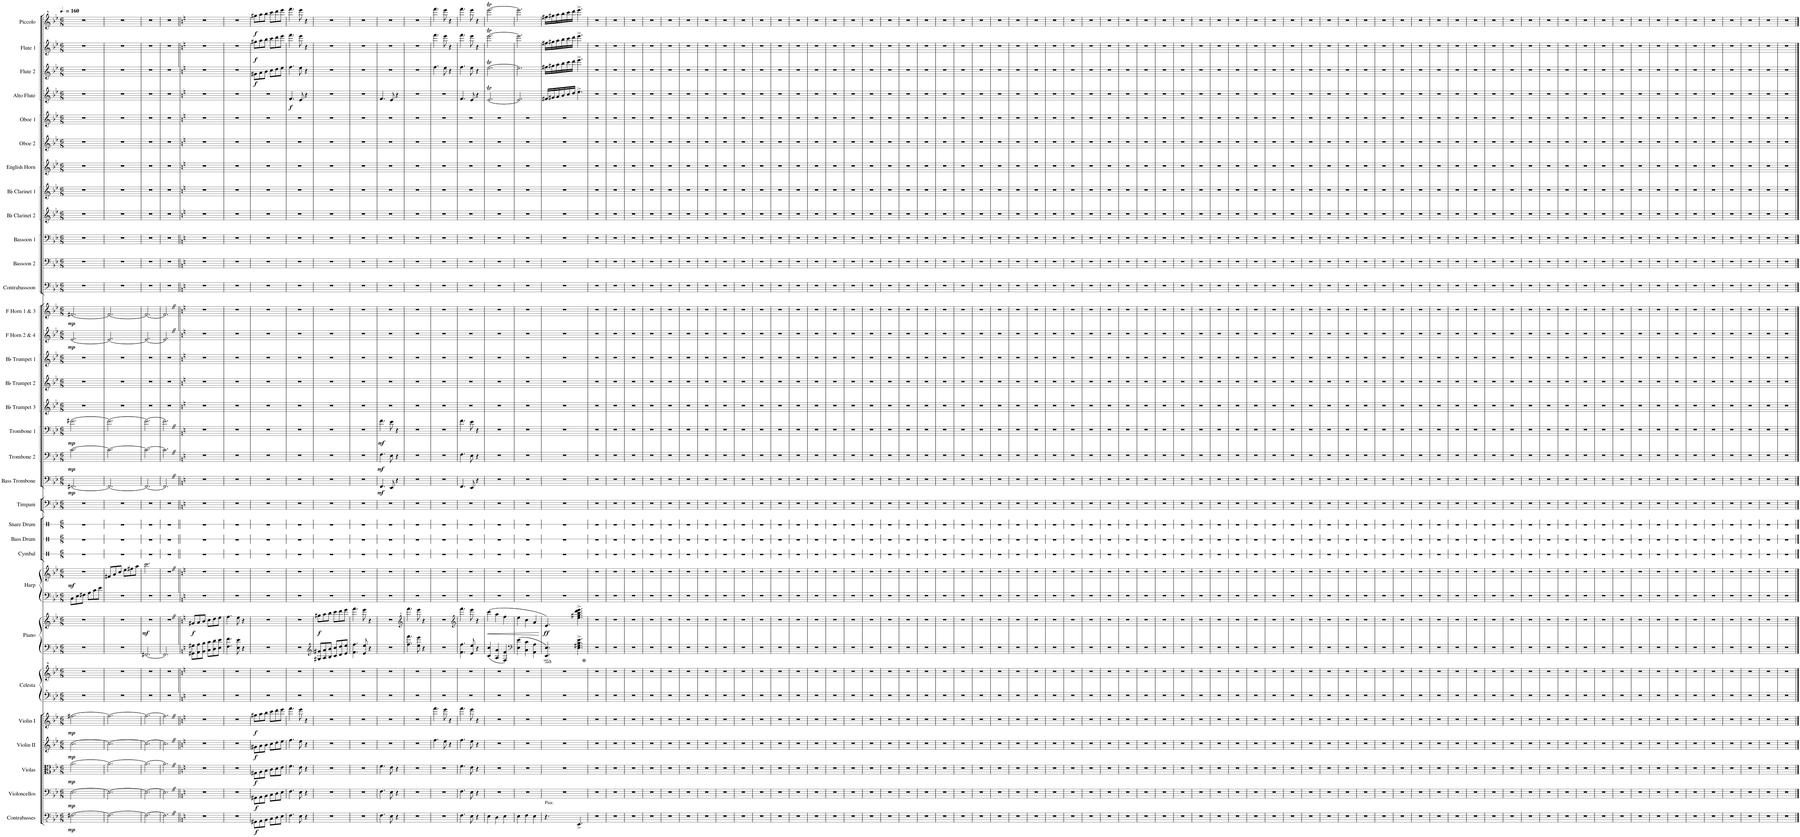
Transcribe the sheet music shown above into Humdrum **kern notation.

**kern	**dynam	**kern	**dynam	**kern	**dynam	**kern	**dynam	**kern	**dynam	**kern	**kern	**kern	**kern	**dynam	**kern	**kern	**dynam	**kern	**kern	**kern	**kern	**kern	**dynam	**kern	**dynam	**kern	**dynam	**kern	**kern	**kern	**kern	**dynam	**kern	**dynam	**kern	**kern	**kern	**kern	**kern	**kern	**kern	**kern	**kern	**dynam	**kern	**dynam	**kern	**dynam	**kern	**dynam
*part32	*part32	*part31	*part31	*part30	*part30	*part29	*part29	*part28	*part28	*part27	*part27	*part26	*part26	*part26	*part25	*part25	*part25	*part24	*part23	*part22	*part21	*part20	*part20	*part19	*part19	*part18	*part18	*part17	*part16	*part15	*part14	*part14	*part13	*part13	*part12	*part11	*part10	*part9	*part8	*part7	*part6	*part5	*part4	*part4	*part3	*part3	*part2	*part2	*part1	*part1
*staff35	*staff35	*staff34	*staff34	*staff33	*staff33	*staff32	*staff32	*staff31	*staff31	*staff30	*staff29	*staff28	*staff27	*staff27/28	*staff26	*staff25	*staff25/26	*staff24	*staff23	*staff22	*staff21	*staff20	*staff20	*staff19	*staff19	*staff18	*staff18	*staff17	*staff16	*staff15	*staff14	*staff14	*staff13	*staff13	*staff12	*staff11	*staff10	*staff9	*staff8	*staff7	*staff6	*staff5	*staff4	*staff4	*staff3	*staff3	*staff2	*staff2	*staff1	*staff1
*I"Contrabasses	*	*I"Violoncellos	*	*I"Violas	*	*I"Violin II	*	*I"Violin I	*	*I"Celesta	*	*I"Piano	*	*	*I"Harp	*	*	*I"Cymbal	*I"Bass Drum	*I"Snare Drum	*I"Timpani	*I"Bass Trombone	*	*I"Trombone 2	*	*I"Trombone 1	*	*I"Bb Trumpet 3	*I"Bb Trumpet 2	*I"Bb Trumpet 1	*I"F Horn 2 &amp; 4	*	*I"F Horn 1 &amp; 3	*	*I"Contrabassoon	*I"Bassoon 2	*I"Bassoon 1	*I"Bb Clarinet 2	*I"Bb Clarinet 1	*I"English Horn	*I"Oboe 2	*I"Oboe 1	*I"Alto Flute	*	*I"Flute 2	*	*I"Flute 1	*	*I"Piccolo	*
*I'Cbs.	*	*I'Vcs.	*	*I'Vlas.	*	*	*	*	*	*I'Cel.	*	*I'Pno.	*	*	*I'Hrp.	*	*	*I'Cym.	*I'B. Dr.	*I'Sn. Dr.	*I'Timp.	*I'B. Tbn.	*	*I'Tbn. 2	*	*I'Tbn. 1	*	*I'Bb Tpt.	*I'Bb Tpt. 2	*I'Bb Tpt. 1	*I'F Hn. 2 4	*	*I'F Hn. 1 3	*	*I'Cbsn.	*I'Bsn. 2	*I'Bsn. 1	*I'Bb Cl. 2	*I'Bb Cl. 1	*I'E. Hn.	*I'Ob. 2	*I'Ob. 1	*I'A. Fl.	*	*I'Fl. 2	*	*I'Fl. 1	*	*I'Picc.	*
*	*	*	*	*	*	*	*	*	*	*	*	*	*	*	*	*	*	*stria1	*stria1	*stria1	*	*	*	*	*	*	*	*	*	*	*	*	*	*	*	*	*	*	*	*	*	*	*	*	*	*	*	*	*	*
*clefFv4	*	*clefF4	*	*clefC3	*	*clefG2	*	*clefG2	*	*clefF^4	*clefG^2	*clefF4	*clefG2	*	*clefF4	*clefG2	*	*clefX	*clefX	*clefX	*clefF4	*clefF4	*	*clefF4	*	*clefF4	*	*clefG2	*clefG2	*clefG2	*clefG2	*	*clefG2	*	*clefF4	*clefF4	*clefF4	*clefG2	*clefG2	*clefG2	*clefG2	*clefG2	*clefG2	*	*clefG2	*	*clefG2	*	*clefG^2	*
*	*	*	*	*	*	*	*	*	*	*	*	*	*	*	*	*	*	*	*	*	*	*	*	*	*	*	*	*ITrd1c2	*ITrd1c2	*ITrd1c2	*ITrd4c7	*	*ITrd4c7	*	*	*	*	*ITrd1c2	*ITrd1c2	*ITrd4c7	*	*	*	*	*	*	*	*	*ITrd-7c-12	*
*k[b-e-]	*	*k[b-e-]	*	*k[b-e-]	*	*k[b-e-]	*	*k[b-e-]	*	*k[b-e-]	*k[b-e-]	*k[b-e-]	*k[b-e-]	*	*k[b-e-]	*k[b-e-]	*	*k[]	*k[]	*k[]	*k[b-e-]	*k[b-e-]	*	*k[b-e-]	*	*k[b-e-]	*	*k[b-e-]	*k[b-e-]	*k[b-e-]	*k[b-e-]	*	*k[b-e-]	*	*k[b-e-]	*k[b-e-]	*k[b-e-]	*k[b-e-]	*k[b-e-]	*k[b-e-]	*k[b-e-]	*k[b-e-]	*k[b-e-]	*	*k[b-e-]	*	*k[b-e-]	*	*k[b-e-]	*
*M6/8	*	*M6/8	*	*M6/8	*	*M6/8	*	*M6/8	*	*M6/8	*M6/8	*M6/8	*M6/8	*	*M6/8	*M6/8	*	*M6/8	*M6/8	*M6/8	*M6/8	*M6/8	*	*M6/8	*	*M6/8	*	*M6/8	*M6/8	*M6/8	*M6/8	*	*M6/8	*	*M6/8	*M6/8	*M6/8	*M6/8	*M6/8	*M6/8	*M6/8	*M6/8	*M6/8	*	*M6/8	*	*M6/8	*	*M6/8	*
*MM240	*	*MM240	*	*MM240	*	*MM240	*	*MM240	*	*MM240	*MM240	*MM240	*MM240	*	*MM240	*MM240	*	*MM240	*MM240	*MM240	*MM240	*MM240	*	*MM240	*	*MM240	*	*MM240	*MM240	*MM240	*MM240	*	*MM240	*	*MM240	*MM240	*MM240	*MM240	*MM240	*MM240	*MM240	*MM240	*MM240	*	*MM240	*	*MM240	*	*MM240	*
=1	=1	=1	=1	=1	=1	=1	=1	=1	=1	=1	=1	=1	=1	=1	=1	=1	=1	=1	=1	=1	=1	=1	=1	=1	=1	=1	=1	=1	=1	=1	=1	=1	=1	=1	=1	=1	=1	=1	=1	=1	=1	=1	=1	=1	=1	=1	=1	=1	=1	=1
!	!LO:DY:b	!	!LO:DY:b	!	!LO:DY:b	!	!LO:DY:b	!	!LO:DY:b	!	!	!	!	!	!	!	!LO:DY:b	!	!	!	!	!	!LO:DY:b	!	!LO:DY:b	!	!LO:DY:b	!	!	!	!	!LO:DY:b	!	!LO:DY:b	!	!	!	!	!	!	!	!	!	!	!	!	!	!	!	!
[2.FF#X\	mp	[2.E-\	mp	[2.a\	mp	[2.cc\	mp	[2.ff#X\	mp	2.r	2.r	2.r	2.r	.	8C\L	2.r	mf	2.r	2.r	2.r	2.r	[2.FF#X/	mp	[2.c\	mp	[2.f#X\	mp	2.r	2.r	2.r	[2.e-/	mp	[2.f#X/	mp	2.r	2.r	2.r	2.r	2.r	2.r	2.r	2.r	2.r	.	2.r	.	2.r	.	2.r	.
.	.	.	.	.	.	.	.	.	.	.	.	.	.	.	8E-\	.	.	.	.	.	.	.	.	.	.	.	.	.	.	.	.	.	.	.	.	.	.	.	.	.	.	.	.	.	.	.	.	.	.	.
.	.	.	.	.	.	.	.	.	.	.	.	.	.	.	8F#X\J	.	.	.	.	.	.	.	.	.	.	.	.	.	.	.	.	.	.	.	.	.	.	.	.	.	.	.	.	.	.	.	.	.	.	.
.	.	.	.	.	.	.	.	.	.	.	.	.	.	.	8A\L	.	.	.	.	.	.	.	.	.	.	.	.	.	.	.	.	.	.	.	.	.	.	.	.	.	.	.	.	.	.	.	.	.	.	.
.	.	.	.	.	.	.	.	.	.	.	.	.	.	.	8c\	.	.	.	.	.	.	.	.	.	.	.	.	.	.	.	.	.	.	.	.	.	.	.	.	.	.	.	.	.	.	.	.	.	.	.
.	.	.	.	.	.	.	.	.	.	.	.	.	.	.	8e-\J	.	.	.	.	.	.	.	.	.	.	.	.	.	.	.	.	.	.	.	.	.	.	.	.	.	.	.	.	.	.	.	.	.	.	.
=2	=2	=2	=2	=2	=2	=2	=2	=2	=2	=2	=2	=2	=2	=2	=2	=2	=2	=2	=2	=2	=2	=2	=2	=2	=2	=2	=2	=2	=2	=2	=2	=2	=2	=2	=2	=2	=2	=2	=2	=2	=2	=2	=2	=2	=2	=2	=2	=2	=2	=2
2.FF#\_	.	2.E-\_	.	2.a\_	.	2.cc\_	.	2.ff#\_	.	2.r	2.r	2.r	2.r	.	2.r	8f#X/L	.	2.r	2.r	2.r	2.r	2.FF#/_	.	2.c\_	.	2.f#\_	.	2.r	2.r	2.r	2.e-/_	.	2.f#/_	.	2.r	2.r	2.r	2.r	2.r	2.r	2.r	2.r	2.r	.	2.r	.	2.r	.	2.r	.
.	.	.	.	.	.	.	.	.	.	.	.	.	.	.	.	8a/	.	.	.	.	.	.	.	.	.	.	.	.	.	.	.	.	.	.	.	.	.	.	.	.	.	.	.	.	.	.	.	.	.	.
.	.	.	.	.	.	.	.	.	.	.	.	.	.	.	.	8cc/J	.	.	.	.	.	.	.	.	.	.	.	.	.	.	.	.	.	.	.	.	.	.	.	.	.	.	.	.	.	.	.	.	.	.
.	.	.	.	.	.	.	.	.	.	.	.	.	.	.	.	8ee-\L	.	.	.	.	.	.	.	.	.	.	.	.	.	.	.	.	.	.	.	.	.	.	.	.	.	.	.	.	.	.	.	.	.	.
.	.	.	.	.	.	.	.	.	.	.	.	.	.	.	.	8ff#X\	.	.	.	.	.	.	.	.	.	.	.	.	.	.	.	.	.	.	.	.	.	.	.	.	.	.	.	.	.	.	.	.	.	.
.	.	.	.	.	.	.	.	.	.	.	.	.	.	.	.	8aa\J	.	.	.	.	.	.	.	.	.	.	.	.	.	.	.	.	.	.	.	.	.	.	.	.	.	.	.	.	.	.	.	.	.	.
=3	=3	=3	=3	=3	=3	=3	=3	=3	=3	=3	=3	=3	=3	=3	=3	=3	=3	=3	=3	=3	=3	=3	=3	=3	=3	=3	=3	=3	=3	=3	=3	=3	=3	=3	=3	=3	=3	=3	=3	=3	=3	=3	=3	=3	=3	=3	=3	=3	=3	=3
!	!	!	!	!	!	!	!	!	!	!	!	!	!	!LO:DY:b	!	!	!	!	!	!	!	!	!	!	!	!	!	!	!	!	!	!	!	!	!	!	!	!	!	!	!	!	!	!	!	!	!	!	!	!
2.FF#\_	.	2.E-\_	.	2.a\_	.	2.cc\_	.	2.ff#\_	.	2.r	2.r	[2.FF#X/	2.r	mf	2.r	2.ccc\	.	2.r	2.r	2.r	2.r	2.FF#/_	.	2.c\_	.	2.f#\_	.	2.r	2.r	2.r	2.e-/_	.	2.f#/_	.	2.r	2.r	2.r	2.r	2.r	2.r	2.r	2.r	2.r	.	2.r	.	2.r	.	2.r	.
=4	=4	=4	=4	=4	=4	=4	=4	=4	=4	=4	=4	=4	=4	=4	=4	=4	=4	=4	=4	=4	=4	=4	=4	=4	=4	=4	=4	=4	=4	=4	=4	=4	=4	=4	=4	=4	=4	=4	=4	=4	=4	=4	=4	=4	=4	=4	=4	=4	=4	=4
2.FF#Z\]	.	2.E-Z\]	.	2.aZ\]	.	2.ccZ\]	.	2.ff#Z\]	.	2.r	2.r	2.FF#/]	2.r	.	2.r	2.r	.	2.r	2.r	2.r	2.r	2.FF#Z/]	.	2.cZ\]	.	2.f#Z\]	.	2.r	2.r	2.r	2.e-Z/]	.	2.f#Z/]	.	2.r	2.r	2.r	2.r	2.r	2.r	2.r	2.r	2.r	.	2.r	.	2.r	.	2.r	.
=5||	=5||	=5||	=5||	=5||	=5||	=5||	=5||	=5||	=5||	=5||	=5||	=5||	=5||	=5||	=5||	=5||	=5||	=5||	=5||	=5||	=5||	=5||	=5||	=5||	=5||	=5||	=5||	=5||	=5||	=5||	=5||	=5||	=5||	=5||	=5||	=5||	=5||	=5||	=5||	=5||	=5||	=5||	=5||	=5||	=5||	=5||	=5||	=5||	=5||	=5||
*k[]	*	*k[]	*	*k[]	*	*k[]	*	*k[]	*	*k[]	*k[]	*k[]	*k[]	*	*k[]	*k[]	*	*	*	*	*k[]	*k[]	*	*k[]	*	*k[]	*	*k[]	*k[]	*k[]	*k[]	*	*k[]	*	*k[]	*k[]	*k[]	*k[]	*k[]	*k[]	*k[]	*k[]	*k[]	*	*k[]	*	*k[]	*	*k[]	*
!	!	!	!	!	!	!	!	!	!	!	!	!	!	!LO:DY:b	!	!	!	!	!	!	!	!	!	!	!	!	!	!	!	!	!	!	!	!	!	!	!	!	!	!	!	!	!	!	!	!	!	!	!	!
2.r	.	2.r	.	2.r	.	2.r	.	2.r	.	2.r	2.r	8GG#X\ 8G#X\L	8g#X/L	f	2.r	2.r	.	2.r	2.r	2.r	2.r	2.r	.	2.r	.	2.r	.	2.r	2.r	2.r	2.r	.	2.r	.	2.r	2.r	2.r	2.r	2.r	2.r	2.r	2.r	2.r	.	2.r	.	2.r	.	2.r	.
.	.	.	.	.	.	.	.	.	.	.	.	8AA\ 8A\	8a/	.	.	.	.	.	.	.	.	.	.	.	.	.	.	.	.	.	.	.	.	.	.	.	.	.	.	.	.	.	.	.	.	.	.	.	.	.
.	.	.	.	.	.	.	.	.	.	.	.	8BB\ 8B\J	8b/J	.	.	.	.	.	.	.	.	.	.	.	.	.	.	.	.	.	.	.	.	.	.	.	.	.	.	.	.	.	.	.	.	.	.	.	.	.
.	.	.	.	.	.	.	.	.	.	.	.	8C\ 8c\L	8cc\L	.	.	.	.	.	.	.	.	.	.	.	.	.	.	.	.	.	.	.	.	.	.	.	.	.	.	.	.	.	.	.	.	.	.	.	.	.
.	.	.	.	.	.	.	.	.	.	.	.	8D\ 8d\	8dd\	.	.	.	.	.	.	.	.	.	.	.	.	.	.	.	.	.	.	.	.	.	.	.	.	.	.	.	.	.	.	.	.	.	.	.	.	.
.	.	.	.	.	.	.	.	.	.	.	.	8E\ 8e\J	8ee\J	.	.	.	.	.	.	.	.	.	.	.	.	.	.	.	.	.	.	.	.	.	.	.	.	.	.	.	.	.	.	.	.	.	.	.	.	.
=6	=6	=6	=6	=6	=6	=6	=6	=6	=6	=6	=6	=6	=6	=6	=6	=6	=6	=6	=6	=6	=6	=6	=6	=6	=6	=6	=6	=6	=6	=6	=6	=6	=6	=6	=6	=6	=6	=6	=6	=6	=6	=6	=6	=6	=6	=6	=6	=6	=6	=6
2.r	.	2.r	.	2.r	.	2.r	.	2.r	.	2.r	2.r	4.F\ 4.f\	4.ff\	.	2.r	2.r	.	2.r	2.r	2.r	2.r	2.r	.	2.r	.	2.r	.	2.r	2.r	2.r	2.r	.	2.r	.	2.r	2.r	2.r	2.r	2.r	2.r	2.r	2.r	2.r	.	2.r	.	2.r	.	2.r	.
.	.	.	.	.	.	.	.	.	.	.	.	8E\ 8e\	8ee\	.	.	.	.	.	.	.	.	.	.	.	.	.	.	.	.	.	.	.	.	.	.	.	.	.	.	.	.	.	.	.	.	.	.	.	.	.
.	.	.	.	.	.	.	.	.	.	.	.	4r	4r	.	.	.	.	.	.	.	.	.	.	.	.	.	.	.	.	.	.	.	.	.	.	.	.	.	.	.	.	.	.	.	.	.	.	.	.	.
=7	=7	=7	=7	=7	=7	=7	=7	=7	=7	=7	=7	=7	=7	=7	=7	=7	=7	=7	=7	=7	=7	=7	=7	=7	=7	=7	=7	=7	=7	=7	=7	=7	=7	=7	=7	=7	=7	=7	=7	=7	=7	=7	=7	=7	=7	=7	=7	=7	=7	=7
!	!LO:DY:b	!	!LO:DY:b	!	!LO:DY:b	!	!LO:DY:b	!	!LO:DY:b	!	!	!	!	!	!	!	!	!	!	!	!	!	!	!	!	!	!	!	!	!	!	!	!	!	!	!	!	!	!	!	!	!	!	!	!	!LO:DY:b	!	!LO:DY:b	!	!LO:DY:b
8GGG#X\L	f	8GG#X\L	f	8G#X\L	f	8g#X\L	f	8gg#X\L	f	2.r	2.r	2.r	2.r	.	2.r	2.r	.	2.r	2.r	2.r	2.r	2.r	.	2.r	.	2.r	.	2.r	2.r	2.r	2.r	.	2.r	.	2.r	2.r	2.r	2.r	2.r	2.r	2.r	2.r	2.r	.	8g#X\L	f	8gg#X\L	f	8ggg#X\L	f
8AAA\	.	8AA\	.	8A\	.	8a\	.	8aa\	.	.	.	.	.	.	.	.	.	.	.	.	.	.	.	.	.	.	.	.	.	.	.	.	.	.	.	.	.	.	.	.	.	.	.	.	8a\	.	8aa\	.	8aaa\	.
8BBB\J	.	8BB\J	.	8B\J	.	8b\J	.	8bb\J	.	.	.	.	.	.	.	.	.	.	.	.	.	.	.	.	.	.	.	.	.	.	.	.	.	.	.	.	.	.	.	.	.	.	.	.	8b\J	.	8bb\J	.	8bbb\J	.
8CC\L	.	8C\L	.	8c\L	.	8cc\L	.	8ccc\L	.	.	.	.	.	.	.	.	.	.	.	.	.	.	.	.	.	.	.	.	.	.	.	.	.	.	.	.	.	.	.	.	.	.	.	.	8cc\L	.	8ccc\L	.	8cccc\L	.
8DD\	.	8D\	.	8d\	.	8dd\	.	8ddd\	.	.	.	.	.	.	.	.	.	.	.	.	.	.	.	.	.	.	.	.	.	.	.	.	.	.	.	.	.	.	.	.	.	.	.	.	8dd\	.	8ddd\	.	8dddd\	.
8EE\J	.	8E\J	.	8e\J	.	8ee\J	.	8eee\J	.	.	.	.	.	.	.	.	.	.	.	.	.	.	.	.	.	.	.	.	.	.	.	.	.	.	.	.	.	.	.	.	.	.	.	.	8ee\J	.	8eee\J	.	8eeee\J	.
=8	=8	=8	=8	=8	=8	=8	=8	=8	=8	=8	=8	=8	=8	=8	=8	=8	=8	=8	=8	=8	=8	=8	=8	=8	=8	=8	=8	=8	=8	=8	=8	=8	=8	=8	=8	=8	=8	=8	=8	=8	=8	=8	=8	=8	=8	=8	=8	=8	=8	=8
!	!	!	!	!	!	!	!	!	!	!	!	!	!	!	!	!	!	!	!	!	!	!	!	!	!	!	!	!	!	!	!	!	!	!	!	!	!	!	!	!	!	!	!	!LO:DY:b	!	!	!	!	!	!
4.FF\	.	4.F\	.	4.f\	.	4.ff\	.	4.fff\	.	2.r	2.r	2.r	2.r	.	2.r	2.r	.	2.r	2.r	2.r	2.r	2.r	.	2.r	.	2.r	.	2.r	2.r	2.r	2.r	.	2.r	.	2.r	2.r	2.r	2.r	2.r	2.r	2.r	2.r	4.f/	f	4.ff\	.	4.fff\	.	4.ffff\	.
8EE\	.	8E\	.	8e\	.	8ee\	.	8eee\	.	.	.	.	.	.	.	.	.	.	.	.	.	.	.	.	.	.	.	.	.	.	.	.	.	.	.	.	.	.	.	.	.	.	8e/	.	8ee\	.	8eee\	.	8eeee\	.
4r	.	4r	.	4r	.	4r	.	4r	.	.	.	.	.	.	.	.	.	.	.	.	.	.	.	.	.	.	.	.	.	.	.	.	.	.	.	.	.	.	.	.	.	.	4r	.	4r	.	4r	.	4r	.
=9	=9	=9	=9	=9	=9	=9	=9	=9	=9	=9	=9	=9	=9	=9	=9	=9	=9	=9	=9	=9	=9	=9	=9	=9	=9	=9	=9	=9	=9	=9	=9	=9	=9	=9	=9	=9	=9	=9	=9	=9	=9	=9	=9	=9	=9	=9	=9	=9	=9	=9
*	*	*	*	*	*	*	*	*	*	*	*	*clefG2	*	*	*	*	*	*	*	*	*	*	*	*	*	*	*	*	*	*	*	*	*	*	*	*	*	*	*	*	*	*	*	*	*	*	*	*	*	*
!	!	!	!	!	!	!	!	!	!	!	!	!	!	!LO:DY:b	!	!	!	!	!	!	!	!	!	!	!	!	!	!	!	!	!	!	!	!	!	!	!	!	!	!	!	!	!	!	!	!	!	!	!	!
2.r	.	2.r	.	2.r	.	2.r	.	2.r	.	2.r	2.r	8G#X/ 8g#X/L	8gg#X\L	f	2.r	2.r	.	2.r	2.r	2.r	2.r	2.r	.	2.r	.	2.r	.	2.r	2.r	2.r	2.r	.	2.r	.	2.r	2.r	2.r	2.r	2.r	2.r	2.r	2.r	2.r	.	2.r	.	2.r	.	2.r	.
.	.	.	.	.	.	.	.	.	.	.	.	8A/ 8a/	8aa\	.	.	.	.	.	.	.	.	.	.	.	.	.	.	.	.	.	.	.	.	.	.	.	.	.	.	.	.	.	.	.	.	.	.	.	.	.
.	.	.	.	.	.	.	.	.	.	.	.	8B/ 8b/J	8bb\J	.	.	.	.	.	.	.	.	.	.	.	.	.	.	.	.	.	.	.	.	.	.	.	.	.	.	.	.	.	.	.	.	.	.	.	.	.
.	.	.	.	.	.	.	.	.	.	.	.	8c/ 8cc/L	8ccc\L	.	.	.	.	.	.	.	.	.	.	.	.	.	.	.	.	.	.	.	.	.	.	.	.	.	.	.	.	.	.	.	.	.	.	.	.	.
.	.	.	.	.	.	.	.	.	.	.	.	8d/ 8dd/	8ddd\	.	.	.	.	.	.	.	.	.	.	.	.	.	.	.	.	.	.	.	.	.	.	.	.	.	.	.	.	.	.	.	.	.	.	.	.	.
.	.	.	.	.	.	.	.	.	.	.	.	8e/ 8ee/J	8eee\J	.	.	.	.	.	.	.	.	.	.	.	.	.	.	.	.	.	.	.	.	.	.	.	.	.	.	.	.	.	.	.	.	.	.	.	.	.
=10	=10	=10	=10	=10	=10	=10	=10	=10	=10	=10	=10	=10	=10	=10	=10	=10	=10	=10	=10	=10	=10	=10	=10	=10	=10	=10	=10	=10	=10	=10	=10	=10	=10	=10	=10	=10	=10	=10	=10	=10	=10	=10	=10	=10	=10	=10	=10	=10	=10	=10
2.r	.	2.r	.	2.r	.	2.r	.	2.r	.	2.r	2.r	4.f\ 4.ff\	4.fff\	.	2.r	2.r	.	2.r	2.r	2.r	2.r	2.r	.	2.r	.	2.r	.	2.r	2.r	2.r	2.r	.	2.r	.	2.r	2.r	2.r	2.r	2.r	2.r	2.r	2.r	2.r	.	2.r	.	2.r	.	2.r	.
.	.	.	.	.	.	.	.	.	.	.	.	8e/ 8ee/	8eee\	.	.	.	.	.	.	.	.	.	.	.	.	.	.	.	.	.	.	.	.	.	.	.	.	.	.	.	.	.	.	.	.	.	.	.	.	.
.	.	.	.	.	.	.	.	.	.	.	.	4r	4r	.	.	.	.	.	.	.	.	.	.	.	.	.	.	.	.	.	.	.	.	.	.	.	.	.	.	.	.	.	.	.	.	.	.	.	.	.
=11	=11	=11	=11	=11	=11	=11	=11	=11	=11	=11	=11	=11	=11	=11	=11	=11	=11	=11	=11	=11	=11	=11	=11	=11	=11	=11	=11	=11	=11	=11	=11	=11	=11	=11	=11	=11	=11	=11	=11	=11	=11	=11	=11	=11	=11	=11	=11	=11	=11	=11
!	!	!	!	!	!	!	!	!	!	!	!	!	!	!	!	!	!	!	!	!	!	!	!LO:DY:b	!	!LO:DY:b	!	!LO:DY:b	!	!	!	!	!	!	!	!	!	!	!	!	!	!	!	!	!	!	!	!	!	!	!
4.FF\	.	4.F\	.	4.f\	.	2.r	.	2.r	.	2.r	2.r	2.r	2.r	.	2.r	2.r	.	2.r	2.r	2.r	2.r	4.FF/	mf	4.F\	mf	4.f\	mf	2.r	2.r	2.r	2.r	.	2.r	.	2.r	2.r	2.r	2.r	2.r	2.r	2.r	2.r	4.f/	.	2.r	.	2.r	.	2.r	.
8EE\	.	8E\	.	8e\	.	.	.	.	.	.	.	.	.	.	.	.	.	.	.	.	.	8EE/	.	8E\	.	8e\	.	.	.	.	.	.	.	.	.	.	.	.	.	.	.	.	8e/	.	.	.	.	.	.	.
4r	.	4r	.	4r	.	.	.	.	.	.	.	.	.	.	.	.	.	.	.	.	.	4r	.	4r	.	4r	.	.	.	.	.	.	.	.	.	.	.	.	.	.	.	.	4r	.	.	.	.	.	.	.
=12	=12	=12	=12	=12	=12	=12	=12	=12	=12	=12	=12	=12	=12	=12	=12	=12	=12	=12	=12	=12	=12	=12	=12	=12	=12	=12	=12	=12	=12	=12	=12	=12	=12	=12	=12	=12	=12	=12	=12	=12	=12	=12	=12	=12	=12	=12	=12	=12	=12	=12
*	*	*	*	*	*	*	*	*	*	*	*	*	*clefG^2	*	*	*	*	*	*	*	*	*	*	*	*	*	*	*	*	*	*	*	*	*	*	*	*	*	*	*	*	*	*	*	*	*	*	*	*	*
2.r	.	2.r	.	2.r	.	2.r	.	2.r	.	2.r	2.r	4.ff\ 4.fff\	4.ffff\	.	2.r	2.r	.	2.r	2.r	2.r	2.r	2.r	.	2.r	.	2.r	.	2.r	2.r	2.r	2.r	.	2.r	.	2.r	2.r	2.r	2.r	2.r	2.r	2.r	2.r	2.r	.	2.r	.	2.r	.	2.r	.
.	.	.	.	.	.	.	.	.	.	.	.	8ee\ 8eee\	8eeee\	.	.	.	.	.	.	.	.	.	.	.	.	.	.	.	.	.	.	.	.	.	.	.	.	.	.	.	.	.	.	.	.	.	.	.	.	.
.	.	.	.	.	.	.	.	.	.	.	.	4r	4r	.	.	.	.	.	.	.	.	.	.	.	.	.	.	.	.	.	.	.	.	.	.	.	.	.	.	.	.	.	.	.	.	.	.	.	.	.
=13	=13	=13	=13	=13	=13	=13	=13	=13	=13	=13	=13	=13	=13	=13	=13	=13	=13	=13	=13	=13	=13	=13	=13	=13	=13	=13	=13	=13	=13	=13	=13	=13	=13	=13	=13	=13	=13	=13	=13	=13	=13	=13	=13	=13	=13	=13	=13	=13	=13	=13
2.r	.	2.r	.	2.r	.	4.ff\	.	4.fff\	.	2.r	2.r	2.r	2.r	.	2.r	2.r	.	2.r	2.r	2.r	2.r	2.r	.	2.r	.	2.r	.	2.r	2.r	2.r	2.r	.	2.r	.	2.r	2.r	2.r	2.r	2.r	2.r	2.r	2.r	2.r	.	4.ff\	.	4.fff\	.	4.ffff\	.
.	.	.	.	.	.	8ee\	.	8eee\	.	.	.	.	.	.	.	.	.	.	.	.	.	.	.	.	.	.	.	.	.	.	.	.	.	.	.	.	.	.	.	.	.	.	.	.	8ee\	.	8eee\	.	8eeee\	.
.	.	.	.	.	.	4r	.	4r	.	.	.	.	.	.	.	.	.	.	.	.	.	.	.	.	.	.	.	.	.	.	.	.	.	.	.	.	.	.	.	.	.	.	.	.	4r	.	4r	.	4r	.
=14	=14	=14	=14	=14	=14	=14	=14	=14	=14	=14	=14	=14	=14	=14	=14	=14	=14	=14	=14	=14	=14	=14	=14	=14	=14	=14	=14	=14	=14	=14	=14	=14	=14	=14	=14	=14	=14	=14	=14	=14	=14	=14	=14	=14	=14	=14	=14	=14	=14	=14
*	*	*	*	*	*	*	*	*	*	*	*	*	*clefG2	*	*	*	*	*	*	*	*	*	*	*	*	*	*	*	*	*	*	*	*	*	*	*	*	*	*	*	*	*	*	*	*	*	*	*	*	*
4.FF\	.	4.F\	.	4.f\	.	4.ff\	.	4.fff\	.	2.r	2.r	4.f\ 4.ff\	4.fff\	.	2.r	2.r	.	2.r	2.r	2.r	2.r	4.FF/	.	4.F\	.	4.f\	.	2.r	2.r	2.r	2.r	.	2.r	.	2.r	2.r	2.r	2.r	2.r	2.r	2.r	2.r	4.f/	.	4.ff\	.	4.fff\	.	4.ffff\	.
8EE\	.	8E\	.	8e\	.	8ee\	.	8eee\	.	.	.	8e/ 8ee/	8eee\	.	.	.	.	.	.	.	.	8EE/	.	8E\	.	8e\	.	.	.	.	.	.	.	.	.	.	.	.	.	.	.	.	8e/	.	8ee\	.	8eee\	.	8eeee\	.
4r	.	4r	.	4r	.	4r	.	4r	.	.	.	4r	4r	.	.	.	.	.	.	.	.	4r	.	4r	.	4r	.	.	.	.	.	.	.	.	.	.	.	.	.	.	.	.	4r	.	4r	.	4r	.	4r	.
=15	=15	=15	=15	=15	=15	=15	=15	=15	=15	=15	=15	=15	=15	=15	=15	=15	=15	=15	=15	=15	=15	=15	=15	=15	=15	=15	=15	=15	=15	=15	=15	=15	=15	=15	=15	=15	=15	=15	=15	=15	=15	=15	=15	=15	=15	=15	=15	=15	=15	=15
!	!	!	!	!	!	!	!	!	!	!	!	!	!	!LO:HP:b	!	!	!	!	!	!	!	!	!	!	!	!	!	!	!	!	!	!	!	!	!	!	!	!	!	!	!	!	!	!	!	!	!	!	!	!
4EE\	.	2.r	.	2.r	.	2.r	.	2.r	.	2.r	2.r	4c/ 4cc/	(4ccc\	<	2.r	2.r	.	2.r	2.r	2.r	2.r	2.r	.	2.r	.	2.r	.	2.r	2.r	2.r	2.r	.	2.r	.	2.r	2.r	2.r	2.r	2.r	2.r	2.r	2.r	[2.et/	.	[2.eet\	.	[2.eeet\	.	[2.eeeet\	.
4DD\	.	.	.	.	.	.	.	.	.	.	.	4A/ 4a/	4aa\	.	.	.	.	.	.	.	.	.	.	.	.	.	.	.	.	.	.	.	.	.	.	.	.	.	.	.	.	.	.	.	.	.	.	.	.	.
4EE\	.	.	.	.	.	.	.	.	.	.	.	4F/ 4f/	4ff\	.	.	.	.	.	.	.	.	.	.	.	.	.	.	.	.	.	.	.	.	.	.	.	.	.	.	.	.	.	.	.	.	.	.	.	.	.
=16	=16	=16	=16	=16	=16	=16	=16	=16	=16	=16	=16	=16	=16	=16	=16	=16	=16	=16	=16	=16	=16	=16	=16	=16	=16	=16	=16	=16	=16	=16	=16	=16	=16	=16	=16	=16	=16	=16	=16	=16	=16	=16	=16	=16	=16	=16	=16	=16	=16	=16
*	*	*	*	*	*	*	*	*	*	*	*	*clefF4	*	*	*	*	*	*	*	*	*	*	*	*	*	*	*	*	*	*	*	*	*	*	*	*	*	*	*	*	*	*	*	*	*	*	*	*	*	*
4EE\	.	2.r	.	2.r	.	2.r	.	2.r	.	2.r	2.r	4E\ 4e\	4ee\	.	2.r	2.r	.	2.r	2.r	2.r	2.r	2.r	.	2.r	.	2.r	.	2.r	2.r	2.r	2.r	.	2.r	.	2.r	2.r	2.r	2.r	2.r	2.r	2.r	2.r	2.e/]	.	2.ee\]	.	2.eee\]	.	2.eeee\]	.
4FF\	.	.	.	.	.	.	.	.	.	.	.	4C\ 4c\	4cc\	.	.	.	.	.	.	.	.	.	.	.	.	.	.	.	.	.	.	.	.	.	.	.	.	.	.	.	.	.	.	.	.	.	.	.	.	.
4EE\	.	.	.	.	.	.	.	.	.	.	.	4AA\ 4A\	4a/	.	.	.	.	.	.	.	.	.	.	.	.	.	.	.	.	.	.	.	.	.	.	.	.	.	.	.	.	.	.	.	.	.	.	.	.	.
.	.	.	.	.	.	.	.	.	.	.	.	.	.	[	.	.	.	.	.	.	.	.	.	.	.	.	.	.	.	.	.	.	.	.	.	.	.	.	.	.	.	.	.	.	.	.	.	.	.	.
=17	=17	=17	=17	=17	=17	=17	=17	=17	=17	=17	=17	=17	=17	=17	=17	=17	=17	=17	=17	=17	=17	=17	=17	=17	=17	=17	=17	=17	=17	=17	=17	=17	=17	=17	=17	=17	=17	=17	=17	=17	=17	=17	=17	=17	=17	=17	=17	=17	=17	=17
!LO:TX:a:t=Pizz.	!	!	!	!	!	!	!	!	!	!	!	!	!	!	!	!	!	!	!	!	!	!	!	!	!	!	!	!	!	!	!	!	!	!	!	!	!	!	!	!	!	!	!	!	!	!	!	!	!	!
!	!	!	!	!	!	!	!	!	!	!	!	!	!	!LO:DY:b	!	!	!	!	!	!	!	!	!	!	!	!	!	!	!	!	!	!	!	!	!	!	!	!	!	!	!	!	!	!	!	!	!	!	!	!
4.r	.	2.r	.	2.r	.	2.r	.	2.r	.	2.r	2.r	4.EE/ 4.E/	4.e/)	ff	2.r	2.r	.	2.r	2.r	2.r	2.r	2.r	.	2.r	.	2.r	.	2.r	2.r	2.r	2.r	.	2.r	.	2.r	2.r	2.r	2.r	2.r	2.r	2.r	2.r	16f#X/LL	.	16ff#X\LL	.	16ff#X\LL	.	16fff#X\LL	.
.	.	.	.	.	.	.	.	.	.	.	.	.	.	.	.	.	.	.	.	.	.	.	.	.	.	.	.	.	.	.	.	.	.	.	.	.	.	.	.	.	.	.	16g#X/	.	16gg#X\	.	16gg#X\	.	16ggg#X\	.
.	.	.	.	.	.	.	.	.	.	.	.	.	.	.	.	.	.	.	.	.	.	.	.	.	.	.	.	.	.	.	.	.	.	.	.	.	.	.	.	.	.	.	16a/	.	16aa\	.	16aa\	.	16aaa\	.
.	.	.	.	.	.	.	.	.	.	.	.	.	.	.	.	.	.	.	.	.	.	.	.	.	.	.	.	.	.	.	.	.	.	.	.	.	.	.	.	.	.	.	16b/	.	16bb\	.	16bb\	.	16bbb\	.
.	.	.	.	.	.	.	.	.	.	.	.	.	.	.	.	.	.	.	.	.	.	.	.	.	.	.	.	.	.	.	.	.	.	.	.	.	.	.	.	.	.	.	16cc/	.	16ccc\	.	16ccc\	.	16cccc\	.
.	.	.	.	.	.	.	.	.	.	.	.	.	.	.	.	.	.	.	.	.	.	.	.	.	.	.	.	.	.	.	.	.	.	.	.	.	.	.	.	.	.	.	16dd/JJ	.	16ddd\JJ	.	16ddd\JJ	.	16dddd\JJ	.
4.EEE^/	.	.	.	.	.	.	.	.	.	.	.	4.E\^ 4.G#X\^ 4.B\^ 4.e\^	4.ee\^ 4.gg#X\^ 4.bb\^ 4.ddd\^ 4.eee\^	.	.	.	.	.	.	.	.	.	.	.	.	.	.	.	.	.	.	.	.	.	.	.	.	.	.	.	.	.	4.ee^\	.	4.eee^\	.	4.eee^\	.	4.eeee^\	.
=18	=18	=18	=18	=18	=18	=18	=18	=18	=18	=18	=18	=18	=18	=18	=18	=18	=18	=18	=18	=18	=18	=18	=18	=18	=18	=18	=18	=18	=18	=18	=18	=18	=18	=18	=18	=18	=18	=18	=18	=18	=18	=18	=18	=18	=18	=18	=18	=18	=18	=18
2.r	.	2.r	.	2.r	.	2.r	.	2.r	.	2.r	2.r	2.r	2.r	.	2.r	2.r	.	2.r	2.r	2.r	2.r	2.r	.	2.r	.	2.r	.	2.r	2.r	2.r	2.r	.	2.r	.	2.r	2.r	2.r	2.r	2.r	2.r	2.r	2.r	2.r	.	2.r	.	2.r	.	2.r	.
=19	=19	=19	=19	=19	=19	=19	=19	=19	=19	=19	=19	=19	=19	=19	=19	=19	=19	=19	=19	=19	=19	=19	=19	=19	=19	=19	=19	=19	=19	=19	=19	=19	=19	=19	=19	=19	=19	=19	=19	=19	=19	=19	=19	=19	=19	=19	=19	=19	=19	=19
2.r	.	2.r	.	2.r	.	2.r	.	2.r	.	2.r	2.r	2.r	2.r	.	2.r	2.r	.	2.r	2.r	2.r	2.r	2.r	.	2.r	.	2.r	.	2.r	2.r	2.r	2.r	.	2.r	.	2.r	2.r	2.r	2.r	2.r	2.r	2.r	2.r	2.r	.	2.r	.	2.r	.	2.r	.
=20	=20	=20	=20	=20	=20	=20	=20	=20	=20	=20	=20	=20	=20	=20	=20	=20	=20	=20	=20	=20	=20	=20	=20	=20	=20	=20	=20	=20	=20	=20	=20	=20	=20	=20	=20	=20	=20	=20	=20	=20	=20	=20	=20	=20	=20	=20	=20	=20	=20	=20
2.r	.	2.r	.	2.r	.	2.r	.	2.r	.	2.r	2.r	2.r	2.r	.	2.r	2.r	.	2.r	2.r	2.r	2.r	2.r	.	2.r	.	2.r	.	2.r	2.r	2.r	2.r	.	2.r	.	2.r	2.r	2.r	2.r	2.r	2.r	2.r	2.r	2.r	.	2.r	.	2.r	.	2.r	.
=21	=21	=21	=21	=21	=21	=21	=21	=21	=21	=21	=21	=21	=21	=21	=21	=21	=21	=21	=21	=21	=21	=21	=21	=21	=21	=21	=21	=21	=21	=21	=21	=21	=21	=21	=21	=21	=21	=21	=21	=21	=21	=21	=21	=21	=21	=21	=21	=21	=21	=21
2.r	.	2.r	.	2.r	.	2.r	.	2.r	.	2.r	2.r	2.r	2.r	.	2.r	2.r	.	2.r	2.r	2.r	2.r	2.r	.	2.r	.	2.r	.	2.r	2.r	2.r	2.r	.	2.r	.	2.r	2.r	2.r	2.r	2.r	2.r	2.r	2.r	2.r	.	2.r	.	2.r	.	2.r	.
=22	=22	=22	=22	=22	=22	=22	=22	=22	=22	=22	=22	=22	=22	=22	=22	=22	=22	=22	=22	=22	=22	=22	=22	=22	=22	=22	=22	=22	=22	=22	=22	=22	=22	=22	=22	=22	=22	=22	=22	=22	=22	=22	=22	=22	=22	=22	=22	=22	=22	=22
2.r	.	2.r	.	2.r	.	2.r	.	2.r	.	2.r	2.r	2.r	2.r	.	2.r	2.r	.	2.r	2.r	2.r	2.r	2.r	.	2.r	.	2.r	.	2.r	2.r	2.r	2.r	.	2.r	.	2.r	2.r	2.r	2.r	2.r	2.r	2.r	2.r	2.r	.	2.r	.	2.r	.	2.r	.
=23	=23	=23	=23	=23	=23	=23	=23	=23	=23	=23	=23	=23	=23	=23	=23	=23	=23	=23	=23	=23	=23	=23	=23	=23	=23	=23	=23	=23	=23	=23	=23	=23	=23	=23	=23	=23	=23	=23	=23	=23	=23	=23	=23	=23	=23	=23	=23	=23	=23	=23
2.r	.	2.r	.	2.r	.	2.r	.	2.r	.	2.r	2.r	2.r	2.r	.	2.r	2.r	.	2.r	2.r	2.r	2.r	2.r	.	2.r	.	2.r	.	2.r	2.r	2.r	2.r	.	2.r	.	2.r	2.r	2.r	2.r	2.r	2.r	2.r	2.r	2.r	.	2.r	.	2.r	.	2.r	.
=24	=24	=24	=24	=24	=24	=24	=24	=24	=24	=24	=24	=24	=24	=24	=24	=24	=24	=24	=24	=24	=24	=24	=24	=24	=24	=24	=24	=24	=24	=24	=24	=24	=24	=24	=24	=24	=24	=24	=24	=24	=24	=24	=24	=24	=24	=24	=24	=24	=24	=24
2.r	.	2.r	.	2.r	.	2.r	.	2.r	.	2.r	2.r	2.r	2.r	.	2.r	2.r	.	2.r	2.r	2.r	2.r	2.r	.	2.r	.	2.r	.	2.r	2.r	2.r	2.r	.	2.r	.	2.r	2.r	2.r	2.r	2.r	2.r	2.r	2.r	2.r	.	2.r	.	2.r	.	2.r	.
=25	=25	=25	=25	=25	=25	=25	=25	=25	=25	=25	=25	=25	=25	=25	=25	=25	=25	=25	=25	=25	=25	=25	=25	=25	=25	=25	=25	=25	=25	=25	=25	=25	=25	=25	=25	=25	=25	=25	=25	=25	=25	=25	=25	=25	=25	=25	=25	=25	=25	=25
2.r	.	2.r	.	2.r	.	2.r	.	2.r	.	2.r	2.r	2.r	2.r	.	2.r	2.r	.	2.r	2.r	2.r	2.r	2.r	.	2.r	.	2.r	.	2.r	2.r	2.r	2.r	.	2.r	.	2.r	2.r	2.r	2.r	2.r	2.r	2.r	2.r	2.r	.	2.r	.	2.r	.	2.r	.
=26	=26	=26	=26	=26	=26	=26	=26	=26	=26	=26	=26	=26	=26	=26	=26	=26	=26	=26	=26	=26	=26	=26	=26	=26	=26	=26	=26	=26	=26	=26	=26	=26	=26	=26	=26	=26	=26	=26	=26	=26	=26	=26	=26	=26	=26	=26	=26	=26	=26	=26
2.r	.	2.r	.	2.r	.	2.r	.	2.r	.	2.r	2.r	2.r	2.r	.	2.r	2.r	.	2.r	2.r	2.r	2.r	2.r	.	2.r	.	2.r	.	2.r	2.r	2.r	2.r	.	2.r	.	2.r	2.r	2.r	2.r	2.r	2.r	2.r	2.r	2.r	.	2.r	.	2.r	.	2.r	.
=27	=27	=27	=27	=27	=27	=27	=27	=27	=27	=27	=27	=27	=27	=27	=27	=27	=27	=27	=27	=27	=27	=27	=27	=27	=27	=27	=27	=27	=27	=27	=27	=27	=27	=27	=27	=27	=27	=27	=27	=27	=27	=27	=27	=27	=27	=27	=27	=27	=27	=27
2.r	.	2.r	.	2.r	.	2.r	.	2.r	.	2.r	2.r	2.r	2.r	.	2.r	2.r	.	2.r	2.r	2.r	2.r	2.r	.	2.r	.	2.r	.	2.r	2.r	2.r	2.r	.	2.r	.	2.r	2.r	2.r	2.r	2.r	2.r	2.r	2.r	2.r	.	2.r	.	2.r	.	2.r	.
=28	=28	=28	=28	=28	=28	=28	=28	=28	=28	=28	=28	=28	=28	=28	=28	=28	=28	=28	=28	=28	=28	=28	=28	=28	=28	=28	=28	=28	=28	=28	=28	=28	=28	=28	=28	=28	=28	=28	=28	=28	=28	=28	=28	=28	=28	=28	=28	=28	=28	=28
2.r	.	2.r	.	2.r	.	2.r	.	2.r	.	2.r	2.r	2.r	2.r	.	2.r	2.r	.	2.r	2.r	2.r	2.r	2.r	.	2.r	.	2.r	.	2.r	2.r	2.r	2.r	.	2.r	.	2.r	2.r	2.r	2.r	2.r	2.r	2.r	2.r	2.r	.	2.r	.	2.r	.	2.r	.
=29	=29	=29	=29	=29	=29	=29	=29	=29	=29	=29	=29	=29	=29	=29	=29	=29	=29	=29	=29	=29	=29	=29	=29	=29	=29	=29	=29	=29	=29	=29	=29	=29	=29	=29	=29	=29	=29	=29	=29	=29	=29	=29	=29	=29	=29	=29	=29	=29	=29	=29
2.r	.	2.r	.	2.r	.	2.r	.	2.r	.	2.r	2.r	2.r	2.r	.	2.r	2.r	.	2.r	2.r	2.r	2.r	2.r	.	2.r	.	2.r	.	2.r	2.r	2.r	2.r	.	2.r	.	2.r	2.r	2.r	2.r	2.r	2.r	2.r	2.r	2.r	.	2.r	.	2.r	.	2.r	.
=30	=30	=30	=30	=30	=30	=30	=30	=30	=30	=30	=30	=30	=30	=30	=30	=30	=30	=30	=30	=30	=30	=30	=30	=30	=30	=30	=30	=30	=30	=30	=30	=30	=30	=30	=30	=30	=30	=30	=30	=30	=30	=30	=30	=30	=30	=30	=30	=30	=30	=30
2.r	.	2.r	.	2.r	.	2.r	.	2.r	.	2.r	2.r	2.r	2.r	.	2.r	2.r	.	2.r	2.r	2.r	2.r	2.r	.	2.r	.	2.r	.	2.r	2.r	2.r	2.r	.	2.r	.	2.r	2.r	2.r	2.r	2.r	2.r	2.r	2.r	2.r	.	2.r	.	2.r	.	2.r	.
=31	=31	=31	=31	=31	=31	=31	=31	=31	=31	=31	=31	=31	=31	=31	=31	=31	=31	=31	=31	=31	=31	=31	=31	=31	=31	=31	=31	=31	=31	=31	=31	=31	=31	=31	=31	=31	=31	=31	=31	=31	=31	=31	=31	=31	=31	=31	=31	=31	=31	=31
2.r	.	2.r	.	2.r	.	2.r	.	2.r	.	2.r	2.r	2.r	2.r	.	2.r	2.r	.	2.r	2.r	2.r	2.r	2.r	.	2.r	.	2.r	.	2.r	2.r	2.r	2.r	.	2.r	.	2.r	2.r	2.r	2.r	2.r	2.r	2.r	2.r	2.r	.	2.r	.	2.r	.	2.r	.
=32	=32	=32	=32	=32	=32	=32	=32	=32	=32	=32	=32	=32	=32	=32	=32	=32	=32	=32	=32	=32	=32	=32	=32	=32	=32	=32	=32	=32	=32	=32	=32	=32	=32	=32	=32	=32	=32	=32	=32	=32	=32	=32	=32	=32	=32	=32	=32	=32	=32	=32
2.r	.	2.r	.	2.r	.	2.r	.	2.r	.	2.r	2.r	2.r	2.r	.	2.r	2.r	.	2.r	2.r	2.r	2.r	2.r	.	2.r	.	2.r	.	2.r	2.r	2.r	2.r	.	2.r	.	2.r	2.r	2.r	2.r	2.r	2.r	2.r	2.r	2.r	.	2.r	.	2.r	.	2.r	.
=33	=33	=33	=33	=33	=33	=33	=33	=33	=33	=33	=33	=33	=33	=33	=33	=33	=33	=33	=33	=33	=33	=33	=33	=33	=33	=33	=33	=33	=33	=33	=33	=33	=33	=33	=33	=33	=33	=33	=33	=33	=33	=33	=33	=33	=33	=33	=33	=33	=33	=33
2.r	.	2.r	.	2.r	.	2.r	.	2.r	.	2.r	2.r	2.r	2.r	.	2.r	2.r	.	2.r	2.r	2.r	2.r	2.r	.	2.r	.	2.r	.	2.r	2.r	2.r	2.r	.	2.r	.	2.r	2.r	2.r	2.r	2.r	2.r	2.r	2.r	2.r	.	2.r	.	2.r	.	2.r	.
=34	=34	=34	=34	=34	=34	=34	=34	=34	=34	=34	=34	=34	=34	=34	=34	=34	=34	=34	=34	=34	=34	=34	=34	=34	=34	=34	=34	=34	=34	=34	=34	=34	=34	=34	=34	=34	=34	=34	=34	=34	=34	=34	=34	=34	=34	=34	=34	=34	=34	=34
2.r	.	2.r	.	2.r	.	2.r	.	2.r	.	2.r	2.r	2.r	2.r	.	2.r	2.r	.	2.r	2.r	2.r	2.r	2.r	.	2.r	.	2.r	.	2.r	2.r	2.r	2.r	.	2.r	.	2.r	2.r	2.r	2.r	2.r	2.r	2.r	2.r	2.r	.	2.r	.	2.r	.	2.r	.
=35	=35	=35	=35	=35	=35	=35	=35	=35	=35	=35	=35	=35	=35	=35	=35	=35	=35	=35	=35	=35	=35	=35	=35	=35	=35	=35	=35	=35	=35	=35	=35	=35	=35	=35	=35	=35	=35	=35	=35	=35	=35	=35	=35	=35	=35	=35	=35	=35	=35	=35
2.r	.	2.r	.	2.r	.	2.r	.	2.r	.	2.r	2.r	2.r	2.r	.	2.r	2.r	.	2.r	2.r	2.r	2.r	2.r	.	2.r	.	2.r	.	2.r	2.r	2.r	2.r	.	2.r	.	2.r	2.r	2.r	2.r	2.r	2.r	2.r	2.r	2.r	.	2.r	.	2.r	.	2.r	.
=36	=36	=36	=36	=36	=36	=36	=36	=36	=36	=36	=36	=36	=36	=36	=36	=36	=36	=36	=36	=36	=36	=36	=36	=36	=36	=36	=36	=36	=36	=36	=36	=36	=36	=36	=36	=36	=36	=36	=36	=36	=36	=36	=36	=36	=36	=36	=36	=36	=36	=36
2.r	.	2.r	.	2.r	.	2.r	.	2.r	.	2.r	2.r	2.r	2.r	.	2.r	2.r	.	2.r	2.r	2.r	2.r	2.r	.	2.r	.	2.r	.	2.r	2.r	2.r	2.r	.	2.r	.	2.r	2.r	2.r	2.r	2.r	2.r	2.r	2.r	2.r	.	2.r	.	2.r	.	2.r	.
=37	=37	=37	=37	=37	=37	=37	=37	=37	=37	=37	=37	=37	=37	=37	=37	=37	=37	=37	=37	=37	=37	=37	=37	=37	=37	=37	=37	=37	=37	=37	=37	=37	=37	=37	=37	=37	=37	=37	=37	=37	=37	=37	=37	=37	=37	=37	=37	=37	=37	=37
2.r	.	2.r	.	2.r	.	2.r	.	2.r	.	2.r	2.r	2.r	2.r	.	2.r	2.r	.	2.r	2.r	2.r	2.r	2.r	.	2.r	.	2.r	.	2.r	2.r	2.r	2.r	.	2.r	.	2.r	2.r	2.r	2.r	2.r	2.r	2.r	2.r	2.r	.	2.r	.	2.r	.	2.r	.
=38	=38	=38	=38	=38	=38	=38	=38	=38	=38	=38	=38	=38	=38	=38	=38	=38	=38	=38	=38	=38	=38	=38	=38	=38	=38	=38	=38	=38	=38	=38	=38	=38	=38	=38	=38	=38	=38	=38	=38	=38	=38	=38	=38	=38	=38	=38	=38	=38	=38	=38
2.r	.	2.r	.	2.r	.	2.r	.	2.r	.	2.r	2.r	2.r	2.r	.	2.r	2.r	.	2.r	2.r	2.r	2.r	2.r	.	2.r	.	2.r	.	2.r	2.r	2.r	2.r	.	2.r	.	2.r	2.r	2.r	2.r	2.r	2.r	2.r	2.r	2.r	.	2.r	.	2.r	.	2.r	.
=39	=39	=39	=39	=39	=39	=39	=39	=39	=39	=39	=39	=39	=39	=39	=39	=39	=39	=39	=39	=39	=39	=39	=39	=39	=39	=39	=39	=39	=39	=39	=39	=39	=39	=39	=39	=39	=39	=39	=39	=39	=39	=39	=39	=39	=39	=39	=39	=39	=39	=39
2.r	.	2.r	.	2.r	.	2.r	.	2.r	.	2.r	2.r	2.r	2.r	.	2.r	2.r	.	2.r	2.r	2.r	2.r	2.r	.	2.r	.	2.r	.	2.r	2.r	2.r	2.r	.	2.r	.	2.r	2.r	2.r	2.r	2.r	2.r	2.r	2.r	2.r	.	2.r	.	2.r	.	2.r	.
=40	=40	=40	=40	=40	=40	=40	=40	=40	=40	=40	=40	=40	=40	=40	=40	=40	=40	=40	=40	=40	=40	=40	=40	=40	=40	=40	=40	=40	=40	=40	=40	=40	=40	=40	=40	=40	=40	=40	=40	=40	=40	=40	=40	=40	=40	=40	=40	=40	=40	=40
2.r	.	2.r	.	2.r	.	2.r	.	2.r	.	2.r	2.r	2.r	2.r	.	2.r	2.r	.	2.r	2.r	2.r	2.r	2.r	.	2.r	.	2.r	.	2.r	2.r	2.r	2.r	.	2.r	.	2.r	2.r	2.r	2.r	2.r	2.r	2.r	2.r	2.r	.	2.r	.	2.r	.	2.r	.
=41	=41	=41	=41	=41	=41	=41	=41	=41	=41	=41	=41	=41	=41	=41	=41	=41	=41	=41	=41	=41	=41	=41	=41	=41	=41	=41	=41	=41	=41	=41	=41	=41	=41	=41	=41	=41	=41	=41	=41	=41	=41	=41	=41	=41	=41	=41	=41	=41	=41	=41
2.r	.	2.r	.	2.r	.	2.r	.	2.r	.	2.r	2.r	2.r	2.r	.	2.r	2.r	.	2.r	2.r	2.r	2.r	2.r	.	2.r	.	2.r	.	2.r	2.r	2.r	2.r	.	2.r	.	2.r	2.r	2.r	2.r	2.r	2.r	2.r	2.r	2.r	.	2.r	.	2.r	.	2.r	.
=42	=42	=42	=42	=42	=42	=42	=42	=42	=42	=42	=42	=42	=42	=42	=42	=42	=42	=42	=42	=42	=42	=42	=42	=42	=42	=42	=42	=42	=42	=42	=42	=42	=42	=42	=42	=42	=42	=42	=42	=42	=42	=42	=42	=42	=42	=42	=42	=42	=42	=42
2.r	.	2.r	.	2.r	.	2.r	.	2.r	.	2.r	2.r	2.r	2.r	.	2.r	2.r	.	2.r	2.r	2.r	2.r	2.r	.	2.r	.	2.r	.	2.r	2.r	2.r	2.r	.	2.r	.	2.r	2.r	2.r	2.r	2.r	2.r	2.r	2.r	2.r	.	2.r	.	2.r	.	2.r	.
=43	=43	=43	=43	=43	=43	=43	=43	=43	=43	=43	=43	=43	=43	=43	=43	=43	=43	=43	=43	=43	=43	=43	=43	=43	=43	=43	=43	=43	=43	=43	=43	=43	=43	=43	=43	=43	=43	=43	=43	=43	=43	=43	=43	=43	=43	=43	=43	=43	=43	=43
2.r	.	2.r	.	2.r	.	2.r	.	2.r	.	2.r	2.r	2.r	2.r	.	2.r	2.r	.	2.r	2.r	2.r	2.r	2.r	.	2.r	.	2.r	.	2.r	2.r	2.r	2.r	.	2.r	.	2.r	2.r	2.r	2.r	2.r	2.r	2.r	2.r	2.r	.	2.r	.	2.r	.	2.r	.
=44	=44	=44	=44	=44	=44	=44	=44	=44	=44	=44	=44	=44	=44	=44	=44	=44	=44	=44	=44	=44	=44	=44	=44	=44	=44	=44	=44	=44	=44	=44	=44	=44	=44	=44	=44	=44	=44	=44	=44	=44	=44	=44	=44	=44	=44	=44	=44	=44	=44	=44
2.r	.	2.r	.	2.r	.	2.r	.	2.r	.	2.r	2.r	2.r	2.r	.	2.r	2.r	.	2.r	2.r	2.r	2.r	2.r	.	2.r	.	2.r	.	2.r	2.r	2.r	2.r	.	2.r	.	2.r	2.r	2.r	2.r	2.r	2.r	2.r	2.r	2.r	.	2.r	.	2.r	.	2.r	.
=45	=45	=45	=45	=45	=45	=45	=45	=45	=45	=45	=45	=45	=45	=45	=45	=45	=45	=45	=45	=45	=45	=45	=45	=45	=45	=45	=45	=45	=45	=45	=45	=45	=45	=45	=45	=45	=45	=45	=45	=45	=45	=45	=45	=45	=45	=45	=45	=45	=45	=45
2.r	.	2.r	.	2.r	.	2.r	.	2.r	.	2.r	2.r	2.r	2.r	.	2.r	2.r	.	2.r	2.r	2.r	2.r	2.r	.	2.r	.	2.r	.	2.r	2.r	2.r	2.r	.	2.r	.	2.r	2.r	2.r	2.r	2.r	2.r	2.r	2.r	2.r	.	2.r	.	2.r	.	2.r	.
=46	=46	=46	=46	=46	=46	=46	=46	=46	=46	=46	=46	=46	=46	=46	=46	=46	=46	=46	=46	=46	=46	=46	=46	=46	=46	=46	=46	=46	=46	=46	=46	=46	=46	=46	=46	=46	=46	=46	=46	=46	=46	=46	=46	=46	=46	=46	=46	=46	=46	=46
2.r	.	2.r	.	2.r	.	2.r	.	2.r	.	2.r	2.r	2.r	2.r	.	2.r	2.r	.	2.r	2.r	2.r	2.r	2.r	.	2.r	.	2.r	.	2.r	2.r	2.r	2.r	.	2.r	.	2.r	2.r	2.r	2.r	2.r	2.r	2.r	2.r	2.r	.	2.r	.	2.r	.	2.r	.
=47	=47	=47	=47	=47	=47	=47	=47	=47	=47	=47	=47	=47	=47	=47	=47	=47	=47	=47	=47	=47	=47	=47	=47	=47	=47	=47	=47	=47	=47	=47	=47	=47	=47	=47	=47	=47	=47	=47	=47	=47	=47	=47	=47	=47	=47	=47	=47	=47	=47	=47
2.r	.	2.r	.	2.r	.	2.r	.	2.r	.	2.r	2.r	2.r	2.r	.	2.r	2.r	.	2.r	2.r	2.r	2.r	2.r	.	2.r	.	2.r	.	2.r	2.r	2.r	2.r	.	2.r	.	2.r	2.r	2.r	2.r	2.r	2.r	2.r	2.r	2.r	.	2.r	.	2.r	.	2.r	.
=48	=48	=48	=48	=48	=48	=48	=48	=48	=48	=48	=48	=48	=48	=48	=48	=48	=48	=48	=48	=48	=48	=48	=48	=48	=48	=48	=48	=48	=48	=48	=48	=48	=48	=48	=48	=48	=48	=48	=48	=48	=48	=48	=48	=48	=48	=48	=48	=48	=48	=48
2.r	.	2.r	.	2.r	.	2.r	.	2.r	.	2.r	2.r	2.r	2.r	.	2.r	2.r	.	2.r	2.r	2.r	2.r	2.r	.	2.r	.	2.r	.	2.r	2.r	2.r	2.r	.	2.r	.	2.r	2.r	2.r	2.r	2.r	2.r	2.r	2.r	2.r	.	2.r	.	2.r	.	2.r	.
=49	=49	=49	=49	=49	=49	=49	=49	=49	=49	=49	=49	=49	=49	=49	=49	=49	=49	=49	=49	=49	=49	=49	=49	=49	=49	=49	=49	=49	=49	=49	=49	=49	=49	=49	=49	=49	=49	=49	=49	=49	=49	=49	=49	=49	=49	=49	=49	=49	=49	=49
2.r	.	2.r	.	2.r	.	2.r	.	2.r	.	2.r	2.r	2.r	2.r	.	2.r	2.r	.	2.r	2.r	2.r	2.r	2.r	.	2.r	.	2.r	.	2.r	2.r	2.r	2.r	.	2.r	.	2.r	2.r	2.r	2.r	2.r	2.r	2.r	2.r	2.r	.	2.r	.	2.r	.	2.r	.
=50	=50	=50	=50	=50	=50	=50	=50	=50	=50	=50	=50	=50	=50	=50	=50	=50	=50	=50	=50	=50	=50	=50	=50	=50	=50	=50	=50	=50	=50	=50	=50	=50	=50	=50	=50	=50	=50	=50	=50	=50	=50	=50	=50	=50	=50	=50	=50	=50	=50	=50
2.r	.	2.r	.	2.r	.	2.r	.	2.r	.	2.r	2.r	2.r	2.r	.	2.r	2.r	.	2.r	2.r	2.r	2.r	2.r	.	2.r	.	2.r	.	2.r	2.r	2.r	2.r	.	2.r	.	2.r	2.r	2.r	2.r	2.r	2.r	2.r	2.r	2.r	.	2.r	.	2.r	.	2.r	.
=51	=51	=51	=51	=51	=51	=51	=51	=51	=51	=51	=51	=51	=51	=51	=51	=51	=51	=51	=51	=51	=51	=51	=51	=51	=51	=51	=51	=51	=51	=51	=51	=51	=51	=51	=51	=51	=51	=51	=51	=51	=51	=51	=51	=51	=51	=51	=51	=51	=51	=51
2.r	.	2.r	.	2.r	.	2.r	.	2.r	.	2.r	2.r	2.r	2.r	.	2.r	2.r	.	2.r	2.r	2.r	2.r	2.r	.	2.r	.	2.r	.	2.r	2.r	2.r	2.r	.	2.r	.	2.r	2.r	2.r	2.r	2.r	2.r	2.r	2.r	2.r	.	2.r	.	2.r	.	2.r	.
=52	=52	=52	=52	=52	=52	=52	=52	=52	=52	=52	=52	=52	=52	=52	=52	=52	=52	=52	=52	=52	=52	=52	=52	=52	=52	=52	=52	=52	=52	=52	=52	=52	=52	=52	=52	=52	=52	=52	=52	=52	=52	=52	=52	=52	=52	=52	=52	=52	=52	=52
2.r	.	2.r	.	2.r	.	2.r	.	2.r	.	2.r	2.r	2.r	2.r	.	2.r	2.r	.	2.r	2.r	2.r	2.r	2.r	.	2.r	.	2.r	.	2.r	2.r	2.r	2.r	.	2.r	.	2.r	2.r	2.r	2.r	2.r	2.r	2.r	2.r	2.r	.	2.r	.	2.r	.	2.r	.
=53	=53	=53	=53	=53	=53	=53	=53	=53	=53	=53	=53	=53	=53	=53	=53	=53	=53	=53	=53	=53	=53	=53	=53	=53	=53	=53	=53	=53	=53	=53	=53	=53	=53	=53	=53	=53	=53	=53	=53	=53	=53	=53	=53	=53	=53	=53	=53	=53	=53	=53
2.r	.	2.r	.	2.r	.	2.r	.	2.r	.	2.r	2.r	2.r	2.r	.	2.r	2.r	.	2.r	2.r	2.r	2.r	2.r	.	2.r	.	2.r	.	2.r	2.r	2.r	2.r	.	2.r	.	2.r	2.r	2.r	2.r	2.r	2.r	2.r	2.r	2.r	.	2.r	.	2.r	.	2.r	.
=54	=54	=54	=54	=54	=54	=54	=54	=54	=54	=54	=54	=54	=54	=54	=54	=54	=54	=54	=54	=54	=54	=54	=54	=54	=54	=54	=54	=54	=54	=54	=54	=54	=54	=54	=54	=54	=54	=54	=54	=54	=54	=54	=54	=54	=54	=54	=54	=54	=54	=54
2.r	.	2.r	.	2.r	.	2.r	.	2.r	.	2.r	2.r	2.r	2.r	.	2.r	2.r	.	2.r	2.r	2.r	2.r	2.r	.	2.r	.	2.r	.	2.r	2.r	2.r	2.r	.	2.r	.	2.r	2.r	2.r	2.r	2.r	2.r	2.r	2.r	2.r	.	2.r	.	2.r	.	2.r	.
=55	=55	=55	=55	=55	=55	=55	=55	=55	=55	=55	=55	=55	=55	=55	=55	=55	=55	=55	=55	=55	=55	=55	=55	=55	=55	=55	=55	=55	=55	=55	=55	=55	=55	=55	=55	=55	=55	=55	=55	=55	=55	=55	=55	=55	=55	=55	=55	=55	=55	=55
2.r	.	2.r	.	2.r	.	2.r	.	2.r	.	2.r	2.r	2.r	2.r	.	2.r	2.r	.	2.r	2.r	2.r	2.r	2.r	.	2.r	.	2.r	.	2.r	2.r	2.r	2.r	.	2.r	.	2.r	2.r	2.r	2.r	2.r	2.r	2.r	2.r	2.r	.	2.r	.	2.r	.	2.r	.
=56	=56	=56	=56	=56	=56	=56	=56	=56	=56	=56	=56	=56	=56	=56	=56	=56	=56	=56	=56	=56	=56	=56	=56	=56	=56	=56	=56	=56	=56	=56	=56	=56	=56	=56	=56	=56	=56	=56	=56	=56	=56	=56	=56	=56	=56	=56	=56	=56	=56	=56
2.r	.	2.r	.	2.r	.	2.r	.	2.r	.	2.r	2.r	2.r	2.r	.	2.r	2.r	.	2.r	2.r	2.r	2.r	2.r	.	2.r	.	2.r	.	2.r	2.r	2.r	2.r	.	2.r	.	2.r	2.r	2.r	2.r	2.r	2.r	2.r	2.r	2.r	.	2.r	.	2.r	.	2.r	.
=57	=57	=57	=57	=57	=57	=57	=57	=57	=57	=57	=57	=57	=57	=57	=57	=57	=57	=57	=57	=57	=57	=57	=57	=57	=57	=57	=57	=57	=57	=57	=57	=57	=57	=57	=57	=57	=57	=57	=57	=57	=57	=57	=57	=57	=57	=57	=57	=57	=57	=57
2.r	.	2.r	.	2.r	.	2.r	.	2.r	.	2.r	2.r	2.r	2.r	.	2.r	2.r	.	2.r	2.r	2.r	2.r	2.r	.	2.r	.	2.r	.	2.r	2.r	2.r	2.r	.	2.r	.	2.r	2.r	2.r	2.r	2.r	2.r	2.r	2.r	2.r	.	2.r	.	2.r	.	2.r	.
=58	=58	=58	=58	=58	=58	=58	=58	=58	=58	=58	=58	=58	=58	=58	=58	=58	=58	=58	=58	=58	=58	=58	=58	=58	=58	=58	=58	=58	=58	=58	=58	=58	=58	=58	=58	=58	=58	=58	=58	=58	=58	=58	=58	=58	=58	=58	=58	=58	=58	=58
2.r	.	2.r	.	2.r	.	2.r	.	2.r	.	2.r	2.r	2.r	2.r	.	2.r	2.r	.	2.r	2.r	2.r	2.r	2.r	.	2.r	.	2.r	.	2.r	2.r	2.r	2.r	.	2.r	.	2.r	2.r	2.r	2.r	2.r	2.r	2.r	2.r	2.r	.	2.r	.	2.r	.	2.r	.
=59	=59	=59	=59	=59	=59	=59	=59	=59	=59	=59	=59	=59	=59	=59	=59	=59	=59	=59	=59	=59	=59	=59	=59	=59	=59	=59	=59	=59	=59	=59	=59	=59	=59	=59	=59	=59	=59	=59	=59	=59	=59	=59	=59	=59	=59	=59	=59	=59	=59	=59
2.r	.	2.r	.	2.r	.	2.r	.	2.r	.	2.r	2.r	2.r	2.r	.	2.r	2.r	.	2.r	2.r	2.r	2.r	2.r	.	2.r	.	2.r	.	2.r	2.r	2.r	2.r	.	2.r	.	2.r	2.r	2.r	2.r	2.r	2.r	2.r	2.r	2.r	.	2.r	.	2.r	.	2.r	.
=60	=60	=60	=60	=60	=60	=60	=60	=60	=60	=60	=60	=60	=60	=60	=60	=60	=60	=60	=60	=60	=60	=60	=60	=60	=60	=60	=60	=60	=60	=60	=60	=60	=60	=60	=60	=60	=60	=60	=60	=60	=60	=60	=60	=60	=60	=60	=60	=60	=60	=60
2.r	.	2.r	.	2.r	.	2.r	.	2.r	.	2.r	2.r	2.r	2.r	.	2.r	2.r	.	2.r	2.r	2.r	2.r	2.r	.	2.r	.	2.r	.	2.r	2.r	2.r	2.r	.	2.r	.	2.r	2.r	2.r	2.r	2.r	2.r	2.r	2.r	2.r	.	2.r	.	2.r	.	2.r	.
=61	=61	=61	=61	=61	=61	=61	=61	=61	=61	=61	=61	=61	=61	=61	=61	=61	=61	=61	=61	=61	=61	=61	=61	=61	=61	=61	=61	=61	=61	=61	=61	=61	=61	=61	=61	=61	=61	=61	=61	=61	=61	=61	=61	=61	=61	=61	=61	=61	=61	=61
2.r	.	2.r	.	2.r	.	2.r	.	2.r	.	2.r	2.r	2.r	2.r	.	2.r	2.r	.	2.r	2.r	2.r	2.r	2.r	.	2.r	.	2.r	.	2.r	2.r	2.r	2.r	.	2.r	.	2.r	2.r	2.r	2.r	2.r	2.r	2.r	2.r	2.r	.	2.r	.	2.r	.	2.r	.
=62	=62	=62	=62	=62	=62	=62	=62	=62	=62	=62	=62	=62	=62	=62	=62	=62	=62	=62	=62	=62	=62	=62	=62	=62	=62	=62	=62	=62	=62	=62	=62	=62	=62	=62	=62	=62	=62	=62	=62	=62	=62	=62	=62	=62	=62	=62	=62	=62	=62	=62
2.r	.	2.r	.	2.r	.	2.r	.	2.r	.	2.r	2.r	2.r	2.r	.	2.r	2.r	.	2.r	2.r	2.r	2.r	2.r	.	2.r	.	2.r	.	2.r	2.r	2.r	2.r	.	2.r	.	2.r	2.r	2.r	2.r	2.r	2.r	2.r	2.r	2.r	.	2.r	.	2.r	.	2.r	.
=63	=63	=63	=63	=63	=63	=63	=63	=63	=63	=63	=63	=63	=63	=63	=63	=63	=63	=63	=63	=63	=63	=63	=63	=63	=63	=63	=63	=63	=63	=63	=63	=63	=63	=63	=63	=63	=63	=63	=63	=63	=63	=63	=63	=63	=63	=63	=63	=63	=63	=63
2.r	.	2.r	.	2.r	.	2.r	.	2.r	.	2.r	2.r	2.r	2.r	.	2.r	2.r	.	2.r	2.r	2.r	2.r	2.r	.	2.r	.	2.r	.	2.r	2.r	2.r	2.r	.	2.r	.	2.r	2.r	2.r	2.r	2.r	2.r	2.r	2.r	2.r	.	2.r	.	2.r	.	2.r	.
=64	=64	=64	=64	=64	=64	=64	=64	=64	=64	=64	=64	=64	=64	=64	=64	=64	=64	=64	=64	=64	=64	=64	=64	=64	=64	=64	=64	=64	=64	=64	=64	=64	=64	=64	=64	=64	=64	=64	=64	=64	=64	=64	=64	=64	=64	=64	=64	=64	=64	=64
2.r	.	2.r	.	2.r	.	2.r	.	2.r	.	2.r	2.r	2.r	2.r	.	2.r	2.r	.	2.r	2.r	2.r	2.r	2.r	.	2.r	.	2.r	.	2.r	2.r	2.r	2.r	.	2.r	.	2.r	2.r	2.r	2.r	2.r	2.r	2.r	2.r	2.r	.	2.r	.	2.r	.	2.r	.
=65	=65	=65	=65	=65	=65	=65	=65	=65	=65	=65	=65	=65	=65	=65	=65	=65	=65	=65	=65	=65	=65	=65	=65	=65	=65	=65	=65	=65	=65	=65	=65	=65	=65	=65	=65	=65	=65	=65	=65	=65	=65	=65	=65	=65	=65	=65	=65	=65	=65	=65
2.r	.	2.r	.	2.r	.	2.r	.	2.r	.	2.r	2.r	2.r	2.r	.	2.r	2.r	.	2.r	2.r	2.r	2.r	2.r	.	2.r	.	2.r	.	2.r	2.r	2.r	2.r	.	2.r	.	2.r	2.r	2.r	2.r	2.r	2.r	2.r	2.r	2.r	.	2.r	.	2.r	.	2.r	.
=66	=66	=66	=66	=66	=66	=66	=66	=66	=66	=66	=66	=66	=66	=66	=66	=66	=66	=66	=66	=66	=66	=66	=66	=66	=66	=66	=66	=66	=66	=66	=66	=66	=66	=66	=66	=66	=66	=66	=66	=66	=66	=66	=66	=66	=66	=66	=66	=66	=66	=66
2.r	.	2.r	.	2.r	.	2.r	.	2.r	.	2.r	2.r	2.r	2.r	.	2.r	2.r	.	2.r	2.r	2.r	2.r	2.r	.	2.r	.	2.r	.	2.r	2.r	2.r	2.r	.	2.r	.	2.r	2.r	2.r	2.r	2.r	2.r	2.r	2.r	2.r	.	2.r	.	2.r	.	2.r	.
=67	=67	=67	=67	=67	=67	=67	=67	=67	=67	=67	=67	=67	=67	=67	=67	=67	=67	=67	=67	=67	=67	=67	=67	=67	=67	=67	=67	=67	=67	=67	=67	=67	=67	=67	=67	=67	=67	=67	=67	=67	=67	=67	=67	=67	=67	=67	=67	=67	=67	=67
2.r	.	2.r	.	2.r	.	2.r	.	2.r	.	2.r	2.r	2.r	2.r	.	2.r	2.r	.	2.r	2.r	2.r	2.r	2.r	.	2.r	.	2.r	.	2.r	2.r	2.r	2.r	.	2.r	.	2.r	2.r	2.r	2.r	2.r	2.r	2.r	2.r	2.r	.	2.r	.	2.r	.	2.r	.
=68	=68	=68	=68	=68	=68	=68	=68	=68	=68	=68	=68	=68	=68	=68	=68	=68	=68	=68	=68	=68	=68	=68	=68	=68	=68	=68	=68	=68	=68	=68	=68	=68	=68	=68	=68	=68	=68	=68	=68	=68	=68	=68	=68	=68	=68	=68	=68	=68	=68	=68
2.r	.	2.r	.	2.r	.	2.r	.	2.r	.	2.r	2.r	2.r	2.r	.	2.r	2.r	.	2.r	2.r	2.r	2.r	2.r	.	2.r	.	2.r	.	2.r	2.r	2.r	2.r	.	2.r	.	2.r	2.r	2.r	2.r	2.r	2.r	2.r	2.r	2.r	.	2.r	.	2.r	.	2.r	.
=69	=69	=69	=69	=69	=69	=69	=69	=69	=69	=69	=69	=69	=69	=69	=69	=69	=69	=69	=69	=69	=69	=69	=69	=69	=69	=69	=69	=69	=69	=69	=69	=69	=69	=69	=69	=69	=69	=69	=69	=69	=69	=69	=69	=69	=69	=69	=69	=69	=69	=69
2.r	.	2.r	.	2.r	.	2.r	.	2.r	.	2.r	2.r	2.r	2.r	.	2.r	2.r	.	2.r	2.r	2.r	2.r	2.r	.	2.r	.	2.r	.	2.r	2.r	2.r	2.r	.	2.r	.	2.r	2.r	2.r	2.r	2.r	2.r	2.r	2.r	2.r	.	2.r	.	2.r	.	2.r	.
=70	=70	=70	=70	=70	=70	=70	=70	=70	=70	=70	=70	=70	=70	=70	=70	=70	=70	=70	=70	=70	=70	=70	=70	=70	=70	=70	=70	=70	=70	=70	=70	=70	=70	=70	=70	=70	=70	=70	=70	=70	=70	=70	=70	=70	=70	=70	=70	=70	=70	=70
2.r	.	2.r	.	2.r	.	2.r	.	2.r	.	2.r	2.r	2.r	2.r	.	2.r	2.r	.	2.r	2.r	2.r	2.r	2.r	.	2.r	.	2.r	.	2.r	2.r	2.r	2.r	.	2.r	.	2.r	2.r	2.r	2.r	2.r	2.r	2.r	2.r	2.r	.	2.r	.	2.r	.	2.r	.
=71	=71	=71	=71	=71	=71	=71	=71	=71	=71	=71	=71	=71	=71	=71	=71	=71	=71	=71	=71	=71	=71	=71	=71	=71	=71	=71	=71	=71	=71	=71	=71	=71	=71	=71	=71	=71	=71	=71	=71	=71	=71	=71	=71	=71	=71	=71	=71	=71	=71	=71
2.r	.	2.r	.	2.r	.	2.r	.	2.r	.	2.r	2.r	2.r	2.r	.	2.r	2.r	.	2.r	2.r	2.r	2.r	2.r	.	2.r	.	2.r	.	2.r	2.r	2.r	2.r	.	2.r	.	2.r	2.r	2.r	2.r	2.r	2.r	2.r	2.r	2.r	.	2.r	.	2.r	.	2.r	.
=72	=72	=72	=72	=72	=72	=72	=72	=72	=72	=72	=72	=72	=72	=72	=72	=72	=72	=72	=72	=72	=72	=72	=72	=72	=72	=72	=72	=72	=72	=72	=72	=72	=72	=72	=72	=72	=72	=72	=72	=72	=72	=72	=72	=72	=72	=72	=72	=72	=72	=72
2.r	.	2.r	.	2.r	.	2.r	.	2.r	.	2.r	2.r	2.r	2.r	.	2.r	2.r	.	2.r	2.r	2.r	2.r	2.r	.	2.r	.	2.r	.	2.r	2.r	2.r	2.r	.	2.r	.	2.r	2.r	2.r	2.r	2.r	2.r	2.r	2.r	2.r	.	2.r	.	2.r	.	2.r	.
=73	=73	=73	=73	=73	=73	=73	=73	=73	=73	=73	=73	=73	=73	=73	=73	=73	=73	=73	=73	=73	=73	=73	=73	=73	=73	=73	=73	=73	=73	=73	=73	=73	=73	=73	=73	=73	=73	=73	=73	=73	=73	=73	=73	=73	=73	=73	=73	=73	=73	=73
2.r	.	2.r	.	2.r	.	2.r	.	2.r	.	2.r	2.r	2.r	2.r	.	2.r	2.r	.	2.r	2.r	2.r	2.r	2.r	.	2.r	.	2.r	.	2.r	2.r	2.r	2.r	.	2.r	.	2.r	2.r	2.r	2.r	2.r	2.r	2.r	2.r	2.r	.	2.r	.	2.r	.	2.r	.
=74	=74	=74	=74	=74	=74	=74	=74	=74	=74	=74	=74	=74	=74	=74	=74	=74	=74	=74	=74	=74	=74	=74	=74	=74	=74	=74	=74	=74	=74	=74	=74	=74	=74	=74	=74	=74	=74	=74	=74	=74	=74	=74	=74	=74	=74	=74	=74	=74	=74	=74
2.r	.	2.r	.	2.r	.	2.r	.	2.r	.	2.r	2.r	2.r	2.r	.	2.r	2.r	.	2.r	2.r	2.r	2.r	2.r	.	2.r	.	2.r	.	2.r	2.r	2.r	2.r	.	2.r	.	2.r	2.r	2.r	2.r	2.r	2.r	2.r	2.r	2.r	.	2.r	.	2.r	.	2.r	.
=75	=75	=75	=75	=75	=75	=75	=75	=75	=75	=75	=75	=75	=75	=75	=75	=75	=75	=75	=75	=75	=75	=75	=75	=75	=75	=75	=75	=75	=75	=75	=75	=75	=75	=75	=75	=75	=75	=75	=75	=75	=75	=75	=75	=75	=75	=75	=75	=75	=75	=75
2.r	.	2.r	.	2.r	.	2.r	.	2.r	.	2.r	2.r	2.r	2.r	.	2.r	2.r	.	2.r	2.r	2.r	2.r	2.r	.	2.r	.	2.r	.	2.r	2.r	2.r	2.r	.	2.r	.	2.r	2.r	2.r	2.r	2.r	2.r	2.r	2.r	2.r	.	2.r	.	2.r	.	2.r	.
=76	=76	=76	=76	=76	=76	=76	=76	=76	=76	=76	=76	=76	=76	=76	=76	=76	=76	=76	=76	=76	=76	=76	=76	=76	=76	=76	=76	=76	=76	=76	=76	=76	=76	=76	=76	=76	=76	=76	=76	=76	=76	=76	=76	=76	=76	=76	=76	=76	=76	=76
2.r	.	2.r	.	2.r	.	2.r	.	2.r	.	2.r	2.r	2.r	2.r	.	2.r	2.r	.	2.r	2.r	2.r	2.r	2.r	.	2.r	.	2.r	.	2.r	2.r	2.r	2.r	.	2.r	.	2.r	2.r	2.r	2.r	2.r	2.r	2.r	2.r	2.r	.	2.r	.	2.r	.	2.r	.
=77	=77	=77	=77	=77	=77	=77	=77	=77	=77	=77	=77	=77	=77	=77	=77	=77	=77	=77	=77	=77	=77	=77	=77	=77	=77	=77	=77	=77	=77	=77	=77	=77	=77	=77	=77	=77	=77	=77	=77	=77	=77	=77	=77	=77	=77	=77	=77	=77	=77	=77
2.r	.	2.r	.	2.r	.	2.r	.	2.r	.	2.r	2.r	2.r	2.r	.	2.r	2.r	.	2.r	2.r	2.r	2.r	2.r	.	2.r	.	2.r	.	2.r	2.r	2.r	2.r	.	2.r	.	2.r	2.r	2.r	2.r	2.r	2.r	2.r	2.r	2.r	.	2.r	.	2.r	.	2.r	.
=78	=78	=78	=78	=78	=78	=78	=78	=78	=78	=78	=78	=78	=78	=78	=78	=78	=78	=78	=78	=78	=78	=78	=78	=78	=78	=78	=78	=78	=78	=78	=78	=78	=78	=78	=78	=78	=78	=78	=78	=78	=78	=78	=78	=78	=78	=78	=78	=78	=78	=78
2.r	.	2.r	.	2.r	.	2.r	.	2.r	.	2.r	2.r	2.r	2.r	.	2.r	2.r	.	2.r	2.r	2.r	2.r	2.r	.	2.r	.	2.r	.	2.r	2.r	2.r	2.r	.	2.r	.	2.r	2.r	2.r	2.r	2.r	2.r	2.r	2.r	2.r	.	2.r	.	2.r	.	2.r	.
=79	=79	=79	=79	=79	=79	=79	=79	=79	=79	=79	=79	=79	=79	=79	=79	=79	=79	=79	=79	=79	=79	=79	=79	=79	=79	=79	=79	=79	=79	=79	=79	=79	=79	=79	=79	=79	=79	=79	=79	=79	=79	=79	=79	=79	=79	=79	=79	=79	=79	=79
2.r	.	2.r	.	2.r	.	2.r	.	2.r	.	2.r	2.r	2.r	2.r	.	2.r	2.r	.	2.r	2.r	2.r	2.r	2.r	.	2.r	.	2.r	.	2.r	2.r	2.r	2.r	.	2.r	.	2.r	2.r	2.r	2.r	2.r	2.r	2.r	2.r	2.r	.	2.r	.	2.r	.	2.r	.
=80	=80	=80	=80	=80	=80	=80	=80	=80	=80	=80	=80	=80	=80	=80	=80	=80	=80	=80	=80	=80	=80	=80	=80	=80	=80	=80	=80	=80	=80	=80	=80	=80	=80	=80	=80	=80	=80	=80	=80	=80	=80	=80	=80	=80	=80	=80	=80	=80	=80	=80
2.r	.	2.r	.	2.r	.	2.r	.	2.r	.	2.r	2.r	2.r	2.r	.	2.r	2.r	.	2.r	2.r	2.r	2.r	2.r	.	2.r	.	2.r	.	2.r	2.r	2.r	2.r	.	2.r	.	2.r	2.r	2.r	2.r	2.r	2.r	2.r	2.r	2.r	.	2.r	.	2.r	.	2.r	.
=81	=81	=81	=81	=81	=81	=81	=81	=81	=81	=81	=81	=81	=81	=81	=81	=81	=81	=81	=81	=81	=81	=81	=81	=81	=81	=81	=81	=81	=81	=81	=81	=81	=81	=81	=81	=81	=81	=81	=81	=81	=81	=81	=81	=81	=81	=81	=81	=81	=81	=81
2.r	.	2.r	.	2.r	.	2.r	.	2.r	.	2.r	2.r	2.r	2.r	.	2.r	2.r	.	2.r	2.r	2.r	2.r	2.r	.	2.r	.	2.r	.	2.r	2.r	2.r	2.r	.	2.r	.	2.r	2.r	2.r	2.r	2.r	2.r	2.r	2.r	2.r	.	2.r	.	2.r	.	2.r	.
=82	=82	=82	=82	=82	=82	=82	=82	=82	=82	=82	=82	=82	=82	=82	=82	=82	=82	=82	=82	=82	=82	=82	=82	=82	=82	=82	=82	=82	=82	=82	=82	=82	=82	=82	=82	=82	=82	=82	=82	=82	=82	=82	=82	=82	=82	=82	=82	=82	=82	=82
2.r	.	2.r	.	2.r	.	2.r	.	2.r	.	2.r	2.r	2.r	2.r	.	2.r	2.r	.	2.r	2.r	2.r	2.r	2.r	.	2.r	.	2.r	.	2.r	2.r	2.r	2.r	.	2.r	.	2.r	2.r	2.r	2.r	2.r	2.r	2.r	2.r	2.r	.	2.r	.	2.r	.	2.r	.
=83	=83	=83	=83	=83	=83	=83	=83	=83	=83	=83	=83	=83	=83	=83	=83	=83	=83	=83	=83	=83	=83	=83	=83	=83	=83	=83	=83	=83	=83	=83	=83	=83	=83	=83	=83	=83	=83	=83	=83	=83	=83	=83	=83	=83	=83	=83	=83	=83	=83	=83
2.r	.	2.r	.	2.r	.	2.r	.	2.r	.	2.r	2.r	2.r	2.r	.	2.r	2.r	.	2.r	2.r	2.r	2.r	2.r	.	2.r	.	2.r	.	2.r	2.r	2.r	2.r	.	2.r	.	2.r	2.r	2.r	2.r	2.r	2.r	2.r	2.r	2.r	.	2.r	.	2.r	.	2.r	.
==	==	==	==	==	==	==	==	==	==	==	==	==	==	==	==	==	==	==	==	==	==	==	==	==	==	==	==	==	==	==	==	==	==	==	==	==	==	==	==	==	==	==	==	==	==	==	==	==	==	==
*-	*-	*-	*-	*-	*-	*-	*-	*-	*-	*-	*-	*-	*-	*-	*-	*-	*-	*-	*-	*-	*-	*-	*-	*-	*-	*-	*-	*-	*-	*-	*-	*-	*-	*-	*-	*-	*-	*-	*-	*-	*-	*-	*-	*-	*-	*-	*-	*-	*-	*-
